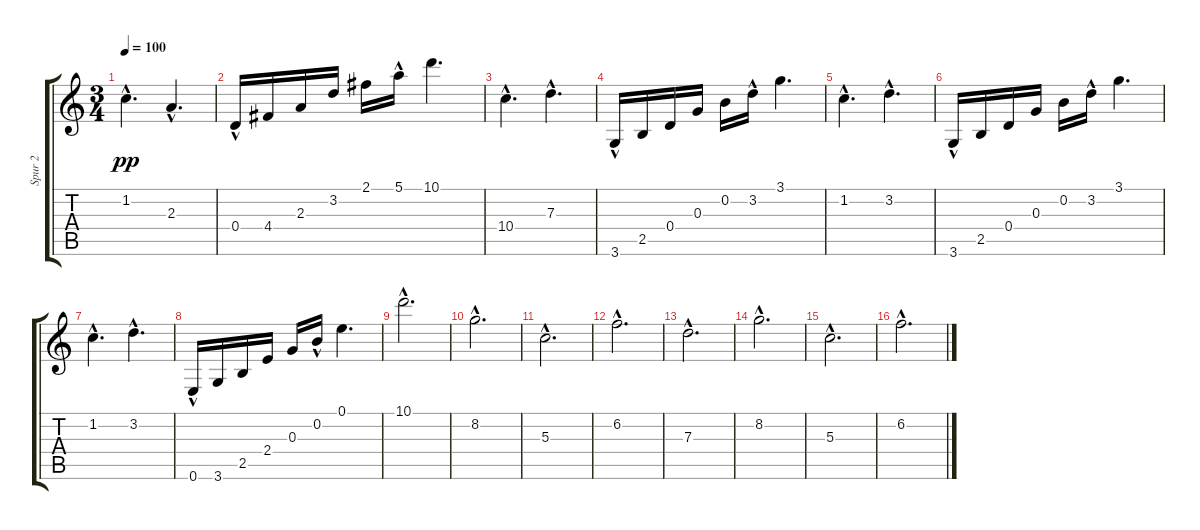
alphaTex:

\track ("Spur 2" "Spur 2") {instrument acousticguitarsteel}
\staff {score tabs}
\tuning (E4 B3 G3 D3 A2 E2) {hide}
\ts (3 4)
\tempo 100
\clef g2
\ks c
1.2{hac}.4{d dy pp} 2.3{hac}.4{d} |
0.4{hac}.16 4.4.16 2.3.16 3.2.16 2.1.16 5.1{hac}.16 10.1.4{d} |
10.4{hac}.4{d} 7.3{hac}.4{d} |
3.6{hac}.16 2.5.16 0.4.16 0.3.16 0.2.16 3.2{hac}.16 3.1.4{d} |
1.2{hac}.4{d} 3.2{hac}.4{d} |
3.6{hac}.16 2.5.16 0.4.16 0.3.16 0.2.16 3.2{hac}.16 3.1.4{d} |
1.2{hac}.4{d} 3.2{hac}.4{d} |
0.6{hac}.16 3.6.16 2.5.16 2.4.16 0.3.16 0.2{hac}.16 0.1.4{d} |
10.1{hac}.2{d} |
8.2{hac}.2{d} |
5.3{hac}.2{d} |
6.2{hac}.2{d} |
7.3{hac}.2{d} |
8.2{hac}.2{d} |
5.3{hac}.2{d} |
6.2{hac}.2{d}
